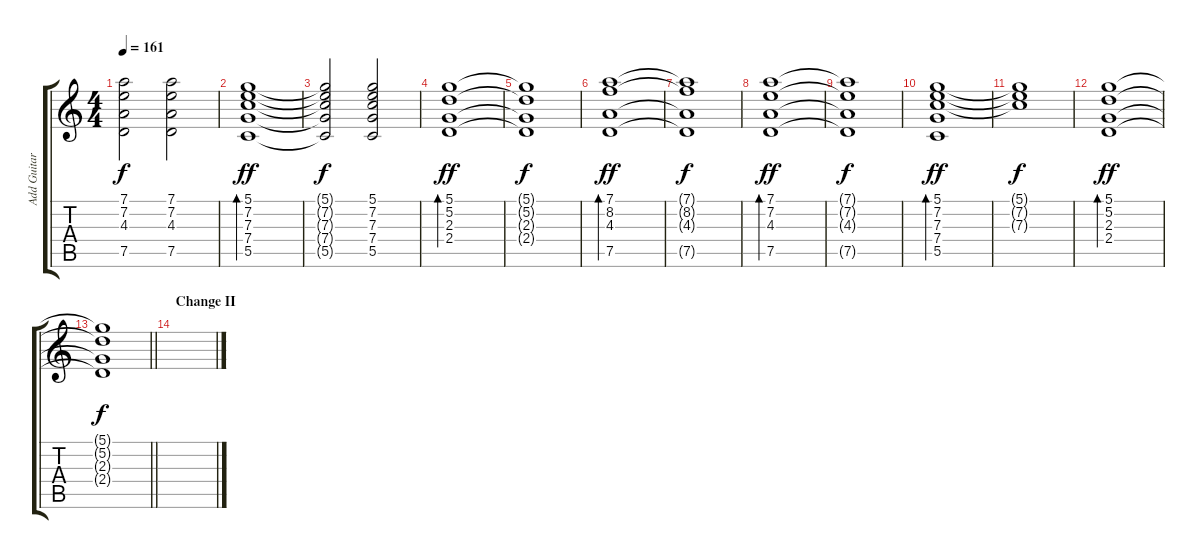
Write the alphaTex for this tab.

\track ("Add Guitar" "Add Guitar") {instrument electricguitarclean}
\staff {score tabs}
\tuning (D4 A3 F3 C3 G2 D2) {hide}
\ts (4 4)
\tempo 161
\clef g2
\ks c
(7.1{t} 7.2{t} 4.3{t} 7.5{t}).2{dy f} (7.1 7.2 4.3 7.5).2 |
(5.1 7.2 7.3 7.4 5.5).1{bd 480 dy ff} |
(5.1{t} 7.2{t} 7.3{t} 7.4{t} 5.5{t}).2{dy f} (5.1 7.2 7.3 7.4 5.5).2 |
(5.1 5.2 2.3 2.4).1{bd 480 dy ff} |
(5.1{t} 5.2{t} 2.3{t} 2.4{t}).1{dy f} |
(7.1 8.2 4.3 7.5).1{bd 480 dy ff volume 8 instrument electricguitarclean} |
(7.1{t} 8.2{t} 4.3{t} 7.5{t}).1{dy f} |
(7.1 7.2 4.3 7.5).1{bd 480 dy ff} |
(7.1{t} 7.2{t} 4.3{t} 7.5{t}).1{dy f} |
(5.1 7.2 7.3 7.4 5.5).1{bd 480 dy ff} |
(5.1{t} 7.2{t} 7.3{t}).1{dy f} |
(5.1 5.2 2.3 2.4).1{bd 480 dy ff} |
\barLineRight lightlight
(5.1{t} 5.2{t} 2.3{t} 2.4{t}).1{dy f} |
\section ("" "Change II")
